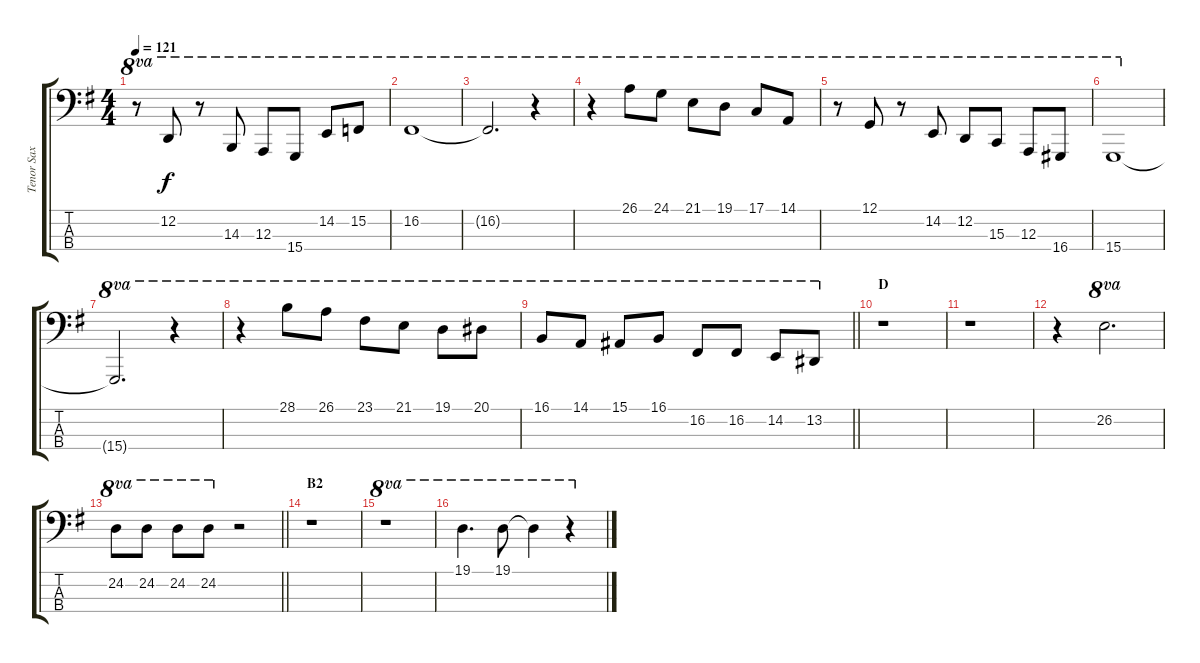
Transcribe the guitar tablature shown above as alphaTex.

\track ("Tenor Sax 2" "Tenor Sax ") {instrument tenorsax}
\staff {score tabs}
\tuning (G2 D2 A1 E1) {hide}
\ts (4 4)
\tempo 121
\clef f4
\ks g
r.8{ot 8va dy f} 12.2.8{ot 8va} r.8{ot 8va} 14.3.8{ot 8va} 12.3.8{ot 8va} 15.4.8{ot 8va} 14.2.8{ot 8va} 15.2.8{ot 8va} |
16.2.1{ot 8va} |
16.2{t}.2{d ot 8va} r.4{ot 8va} |
r.4{ot 8va} 26.1.8{ot 8va} 24.1.8{ot 8va} 21.1.8{ot 8va} 19.1.8{ot 8va} 17.1.8{ot 8va} 14.1.8{ot 8va} |
r.8{ot 8va} 12.1.8{ot 8va} r.8{ot 8va} 14.2.8{ot 8va} 12.2.8{ot 8va} 15.3.8{ot 8va} 12.3.8{ot 8va} 16.4.8{ot 8va} |
15.4.1{ot 8va} |
15.4{t}.2{d ot 8va} r.4{ot 8va} |
r.4{ot 8va} 28.1.8{ot 8va} 26.1.8{ot 8va} 23.1.8{ot 8va} 21.1.8{ot 8va} 19.1.8{ot 8va} 20.1.8{ot 8va} |
\barLineRight lightlight
16.1.8{ot 8va} 14.1.8{ot 8va} 15.1.8{ot 8va} 16.1.8{ot 8va} 16.2.8{ot 8va} 16.2.8{ot 8va} 14.2.8{ot 8va} 13.2.8{ot 8va} |
\section ("" "D")
r.1 |
r.1 |
r.4 26.2.2{d ot 8va} |
\barLineRight lightlight
24.2.8{ot 8va} 24.2.8{ot 8va} 24.2.8{ot 8va} 24.2.8{ot 8va} r.2 |
\section ("" "B2")
r.1 |
r.1{ot 8va} |
19.1.4{d ot 8va} 19.1.8{ot 8va} 19.1{t}.4{ot 8va} r.4{ot 8va}
